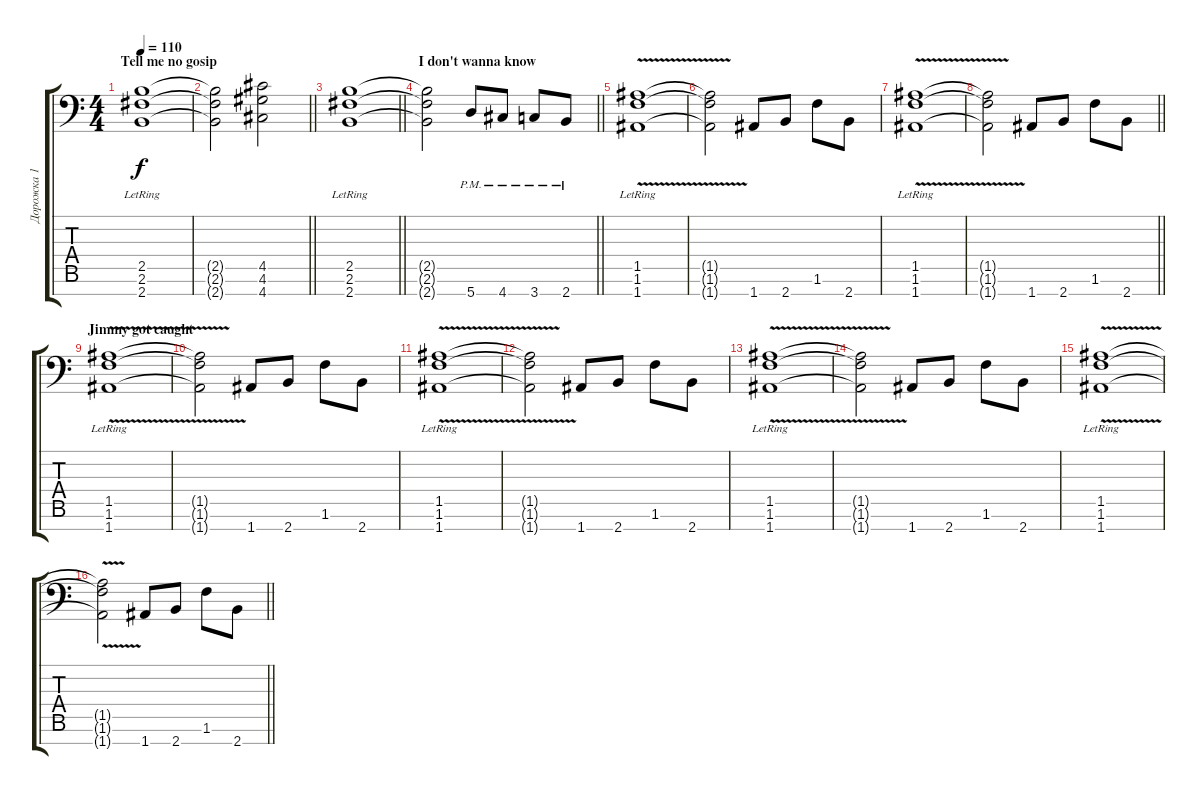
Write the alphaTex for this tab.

\track ("Дорожка 1" "Дорожка 1") {instrument distortionguitar}
\staff {score tabs}
\tuning (E4 B3 Gb3 D3 A2 E2 A1) {hide}
\ts (4 4)
\section ("" "Tell me no gosip")
\tempo 110
\clef f4
\ks c
(2.5{lr} 2.6{lr} 2.7{lr}).1{dy f} |
\barLineRight lightlight
(2.5{t} 2.6{t} 2.7{t}).2 (4.5 4.6 4.7).2 |
\barLineRight lightlight
(2.5{lr} 2.6{lr} 2.7{lr}).1 |
\section ("" "I don't wanna know")
\barLineRight lightlight
(2.5{t} 2.6{t} 2.7{t}).2 5.7{pm}.8 4.7{pm}.8 3.7{pm}.8 2.7{pm}.8 |
(1.5{v lr} 1.6{v lr} 1.7{v lr}).1 |
(1.5{t} 1.6{t} 1.7{t}).2 1.7.8 2.7.8 1.6.8 2.7.8 |
(1.5{v lr} 1.6{v lr} 1.7{v lr}).1 |
\barLineRight lightlight
(1.5{t} 1.6{t} 1.7{t}).2 1.7.8 2.7.8 1.6.8 2.7.8 |
\section ("" "Jimmy got caught")
(1.5{v lr} 1.6{v lr} 1.7{v lr}).1 |
(1.5{t} 1.6{t} 1.7{t}).2 1.7.8 2.7.8 1.6.8 2.7.8 |
(1.5{v lr} 1.6{v lr} 1.7{v lr}).1 |
(1.5{t} 1.6{t} 1.7{t}).2 1.7.8 2.7.8 1.6.8 2.7.8 |
(1.5{v lr} 1.6{v lr} 1.7{v lr}).1 |
(1.5{t} 1.6{t} 1.7{t}).2 1.7.8 2.7.8 1.6.8 2.7.8 |
(1.5{v lr} 1.6{v lr} 1.7{v lr}).1 |
\barLineRight lightlight
(1.5{t} 1.6{t} 1.7{t}).2 1.7.8 2.7.8 1.6.8 2.7.8
